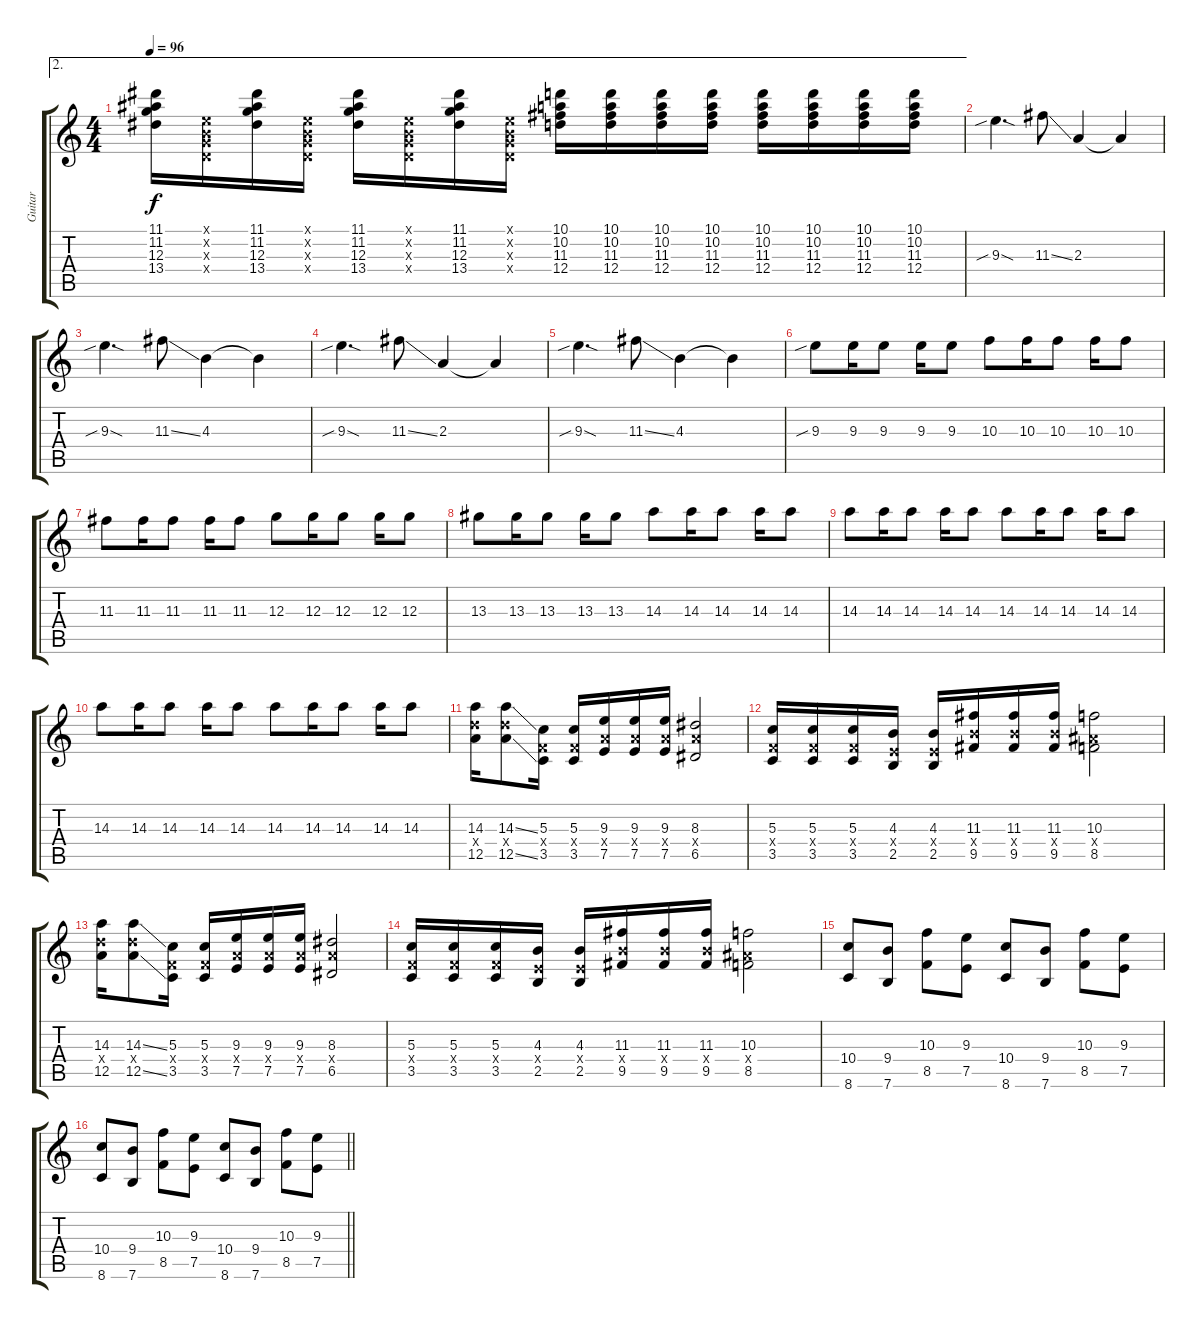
\track ("Guitar" "Guitar") {instrument distortionguitar}
\staff {score tabs}
\tuning (E4 B3 G3 D3 A2 E2) {hide}
\ae 2
\ts (4 4)
\tempo 96
\clef g2
\ks c
(11.1 11.2 12.3 13.4).16{dy f} (0.1{x} 0.2{x} 0.3{x} 0.4{x}).16 (11.1 11.2 12.3 13.4).16 (0.1{x} 0.2{x} 0.3{x} 0.4{x}).16 (11.1 11.2 12.3 13.4).16 (0.1{x} 0.2{x} 0.3{x} 0.4{x}).16 (11.1 11.2 12.3 13.4).16 (0.1{x} 0.2{x} 0.3{x} 0.4{x}).16 (10.1 10.2 11.3 12.4).16 (10.1 10.2 11.3 12.4).16 (10.1 10.2 11.3 12.4).16 (10.1 10.2 11.3 12.4).16 (10.1 10.2 11.3 12.4).16 (10.1 10.2 11.3 12.4).16 (10.1 10.2 11.3 12.4).16 (10.1 10.2 11.3 12.4).16 |
9.3{sib sod}.4{d} 11.3{ss}.8 2.3.4 2.3{t}.4 |
9.3{sib sod}.4{d} 11.3{ss}.8 4.3.4 4.3{t}.4 |
9.3{sib sod}.4{d} 11.3{ss}.8 2.3.4 2.3{t}.4 |
9.3{sib sod}.4{d} 11.3{ss}.8 4.3.4 4.3{t}.4 |
9.3{sib}.8 9.3.16 9.3.8 9.3.16 9.3.8 10.3.8 10.3.16 10.3.8 10.3.16 10.3.8 |
11.3.8 11.3.16 11.3.8 11.3.16 11.3.8 12.3.8 12.3.16 12.3.8 12.3.16 12.3.8 |
13.3.8 13.3.16 13.3.8 13.3.16 13.3.8 14.3.8 14.3.16 14.3.8 14.3.16 14.3.8 |
14.3.8 14.3.16 14.3.8 14.3.16 14.3.8 14.3.8 14.3.16 14.3.8 14.3.16 14.3.8 |
14.3.8 14.3.16 14.3.8 14.3.16 14.3.8 14.3.8 14.3.16 14.3.8 14.3.16 14.3.8 |
(14.3 12.4{x} 12.5).16 (14.3{ss} 12.4{x} 12.5{ss}).8 (5.3 3.4{x} 3.5).16 (5.3 3.4{x} 3.5).16 (9.3 7.4{x} 7.5).16 (9.3 7.4{x} 7.5).16 (9.3 7.4{x} 7.5).16 (8.3 7.4{x} 6.5).2 |
(5.3 3.4{x} 3.5).16 (5.3 3.4{x} 3.5).16 (5.3 3.4{x} 3.5).16 (4.3 2.4{x} 2.5).16 (4.3 2.4{x} 2.5).16 (11.3 9.4{x} 9.5).16 (11.3 9.4{x} 9.5).16 (11.3 9.4{x} 9.5).16 (10.3 8.4{x} 8.5).2 |
(14.3 12.4{x} 12.5).16 (14.3{ss} 12.4{x} 12.5{ss}).8 (5.3 3.4{x} 3.5).16 (5.3 3.4{x} 3.5).16 (9.3 7.4{x} 7.5).16 (9.3 7.4{x} 7.5).16 (9.3 7.4{x} 7.5).16 (8.3 7.4{x} 6.5).2 |
(5.3 3.4{x} 3.5).16 (5.3 3.4{x} 3.5).16 (5.3 3.4{x} 3.5).16 (4.3 2.4{x} 2.5).16 (4.3 2.4{x} 2.5).16 (11.3 9.4{x} 9.5).16 (11.3 9.4{x} 9.5).16 (11.3 9.4{x} 9.5).16 (10.3 8.4{x} 8.5).2 |
(10.4 8.6).8 (9.4 7.6).8 (10.3 8.5).8 (9.3 7.5).8 (10.4 8.6).8 (9.4 7.6).8 (10.3 8.5).8 (9.3 7.5).8 |
\barLineRight lightlight
(10.4 8.6).8 (9.4 7.6).8 (10.3 8.5).8 (9.3 7.5).8 (10.4 8.6).8 (9.4 7.6).8 (10.3 8.5).8 (9.3 7.5).8
